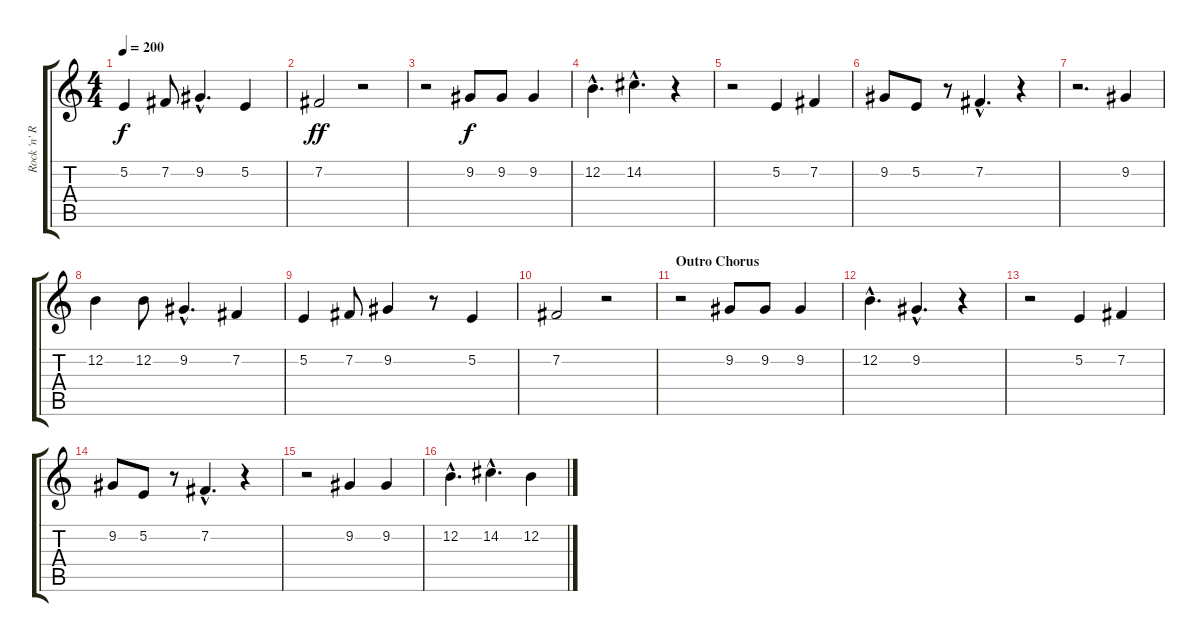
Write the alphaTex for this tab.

\track ("Rock 'n' Rolf" "Rock 'n' R") {instrument lead2sawtooth}
\staff {score tabs}
\tuning (E4 B3 G3 D3 A2 E2) {hide}
\ts (4 4)
\tempo 200
\clef g2
\ks c
5.2.4{dy f} 7.2.8 9.2{hac}.4{d} 5.2.4 |
7.2.2{dy ff} r.2 |
r.2 9.2.8{dy f} 9.2.8 9.2.4 |
12.2{hac}.4{d} 14.2{hac}.4{d} r.4 |
r.2 5.2.4 7.2.4 |
9.2.8 5.2.8 r.8 7.2{hac}.4{d} r.4 |
r.2{d} 9.2.4 |
12.2.4 12.2.8 9.2{hac}.4{d} 7.2.4 |
5.2.4 7.2.8 9.2.4 r.8 5.2.4 |
7.2.2 r.2 |
\section ("" "Outro Chorus")
r.2 9.2.8 9.2.8 9.2.4 |
12.2{hac}.4{d} 9.2{hac}.4{d} r.4 |
r.2 5.2.4 7.2.4 |
9.2.8 5.2.8 r.8 7.2{hac}.4{d} r.4 |
r.2 9.2.4 9.2.4 |
12.2{hac}.4{d} 14.2{hac}.4{d} 12.2.4
